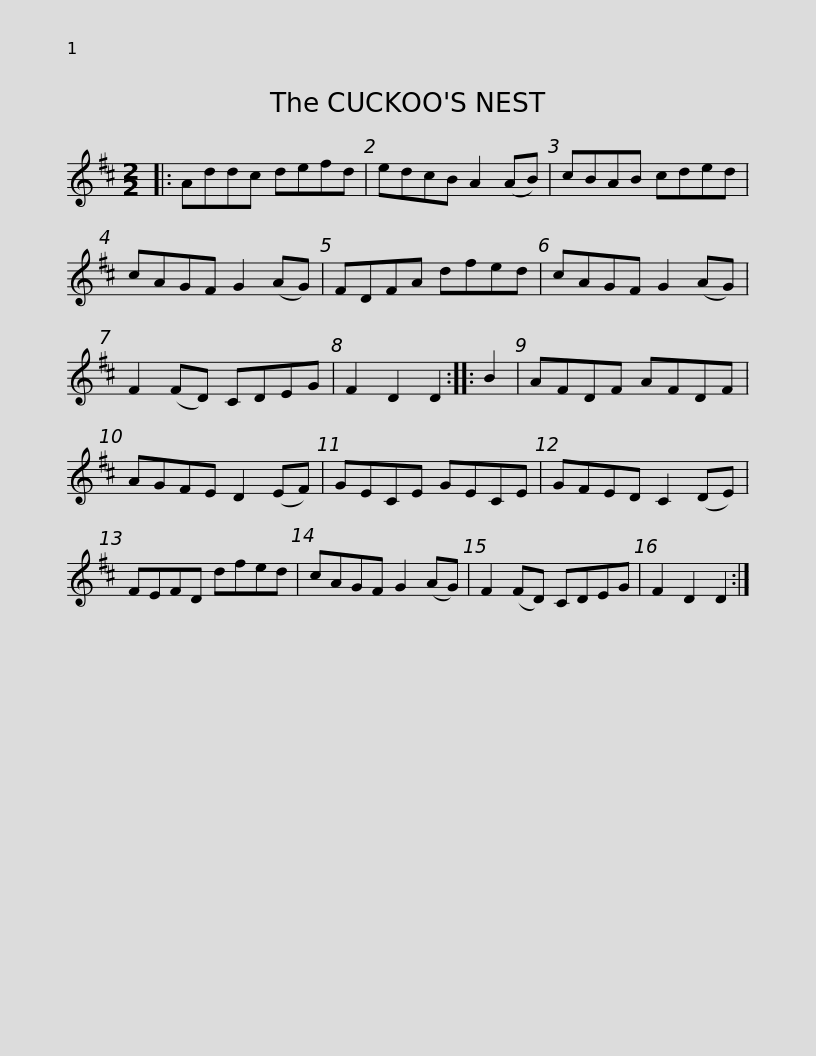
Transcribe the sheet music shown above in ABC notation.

X:1
L:1/8
M:2/2
I:linebreak $
K:D
V:1 treble
V:1
|: Addc defd | edcB A2 (AB) | cBAB cded | cAGF G2 (AG) | FDFA dfed |$ %5
 cAGF G2 (AG) | F2 (FD) CDEG | F2 D2 D2 :: B2 | AFDF AFDF | %10
 AGFE D2 (EF) | GECE GECE |$ GFED C2 (DE) | FEFD dfed | cAGF G2 (AG) | %15
 F2 (FD) CDEG | F2 D2 D2 :| %17
